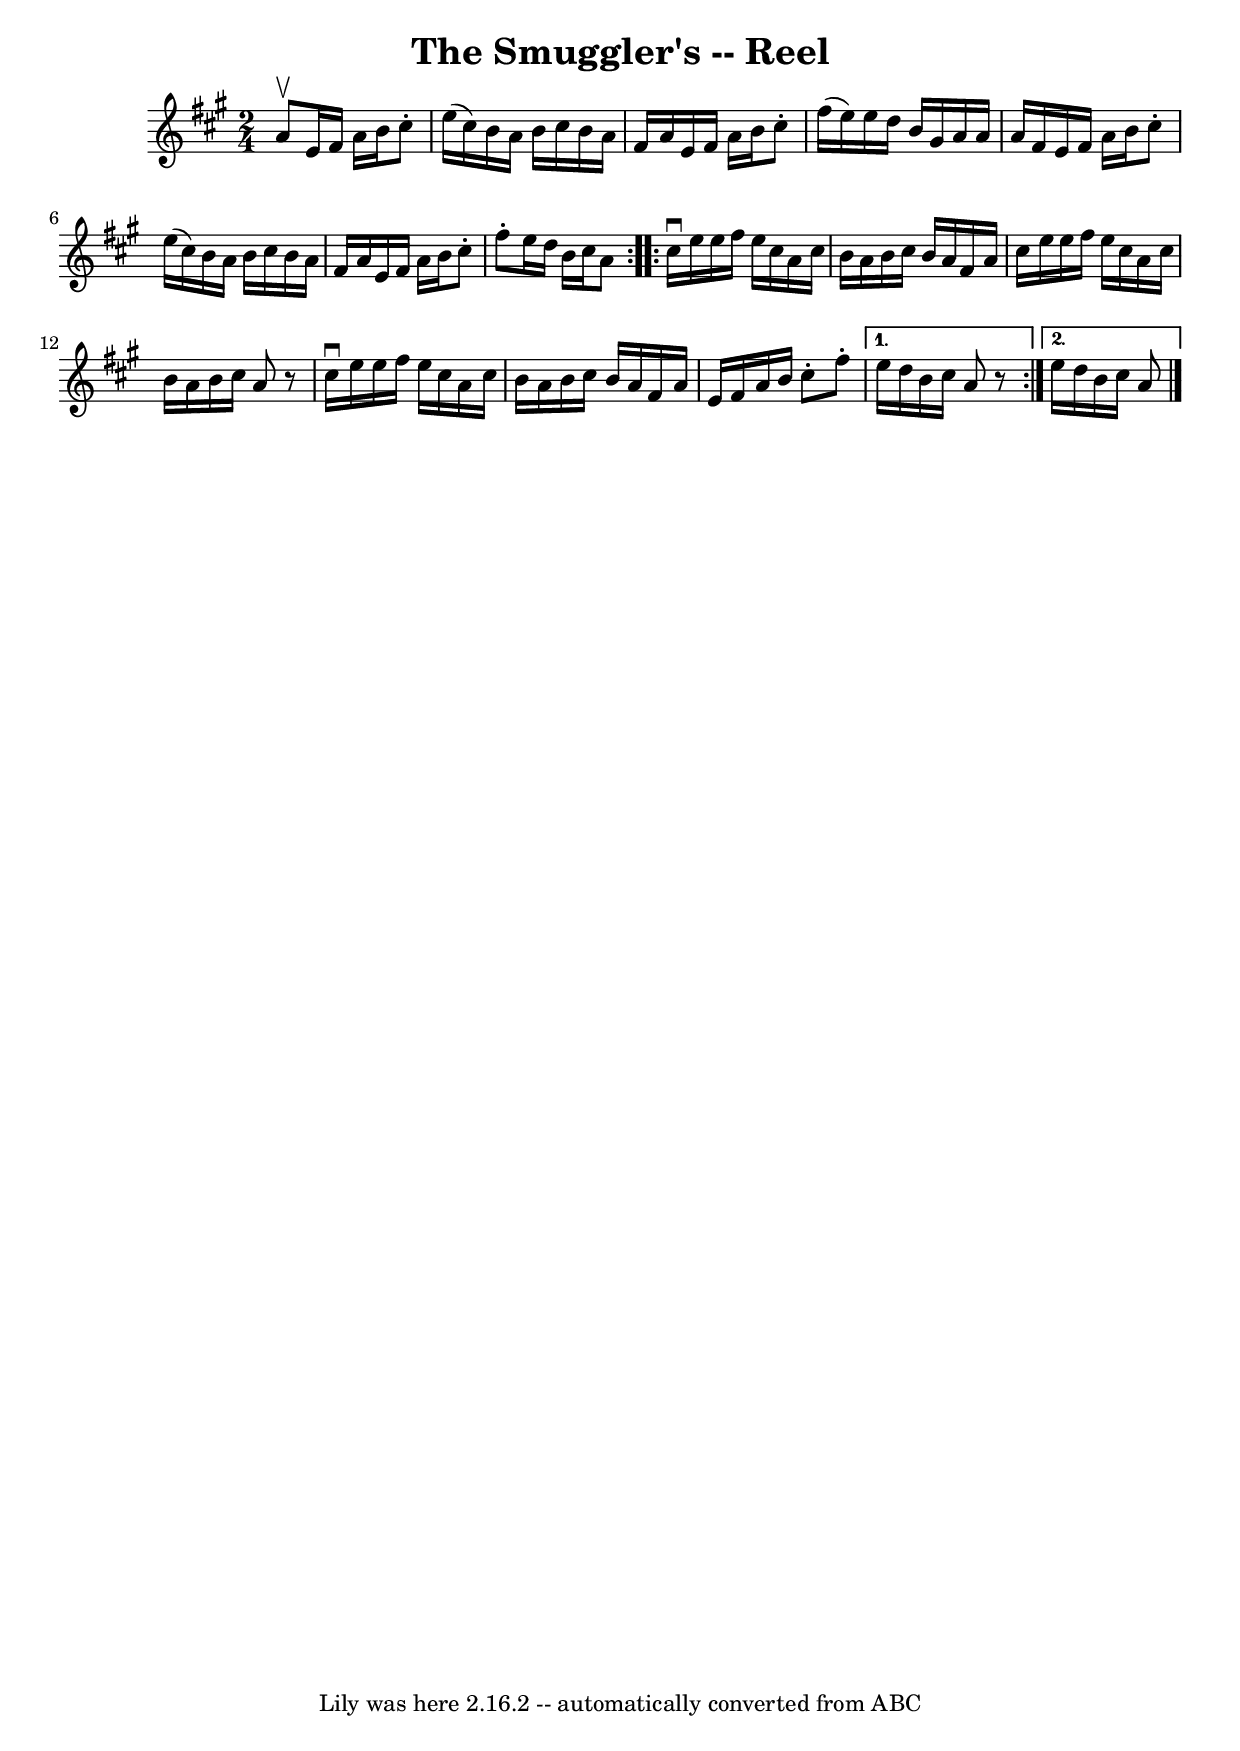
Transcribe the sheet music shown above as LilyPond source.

\version "2.16.2"
\include "Mammoth.ily"
\header {
  %% book = "Ryan's Mammoth Collection"
  crossRefNumber = "1"
  footnotes = "\\\\"
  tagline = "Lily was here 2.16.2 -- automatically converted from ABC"
  title = "The Smuggler's -- Reel"

}
voicedefault =  {



  \repeat volta 2 {

    \time 2/4 
    \key a \major
 a'8^\upbow |
    e'16 fis'16 a'16    
    b'16 cis''8 -. e''16 (cis''16)   |
    b'16 a'16 b'16    
    cis''16 b'16 a'16 fis'16 a'16    |
    e'16 fis'16 a'16  
    b'16 cis''8 -. fis''16 (e''16)   |
    e''16 d''16 b'16 
    gis'16 a'16 a'16 a'16 fis'16    |
    e'16 fis'16    
    a'16 b'16 cis''8 -. e''16 (cis''16)   |
    b'16 a'16    
    b'16 cis''16 b'16 a'16 fis'16 a'16    |
    e'16 fis'16  
    a'16 b'16 cis''8 -. fis''8 -.   |
    e''16 d''16 b'16    
    cis''16 a'8  
  }     
  \repeat volta 2 {
    cis''16^\downbow e''16 e''16    
    fis''16 e''16 cis''16 a'16 cis''16    |
    b'16 a'16    
    b'16 cis''16 b'16 a'16 fis'16 a'16    |
    cis''16    
    e''16 e''16 fis''16 e''16 cis''16 a'16 cis''16    |
    
    b'16 a'16 b'16 cis''16 a'8    r8   |
    cis''16^\downbow   
    e''16 e''16 fis''16 e''16 cis''16 a'16 cis''16    |
    
    b'16 a'16 b'16 cis''16 b'16 a'16 fis'16 a'16    |
    
    e'16 fis'16 a'16 b'16 cis''8 -. fis''8 -.   
  } \alternative{{  
    e''16 d''16 b'16 cis''16 a'8    r8   
  } { e''16 d''16 b'16  
      cis''16 a'8  \bar "|."   
    }
	       }

}

\score{
  <<

    \context Staff="default"
    {
      \voicedefault 
      
    }

  >>
  \layout {
    
  }
  \midi {
  }

}
